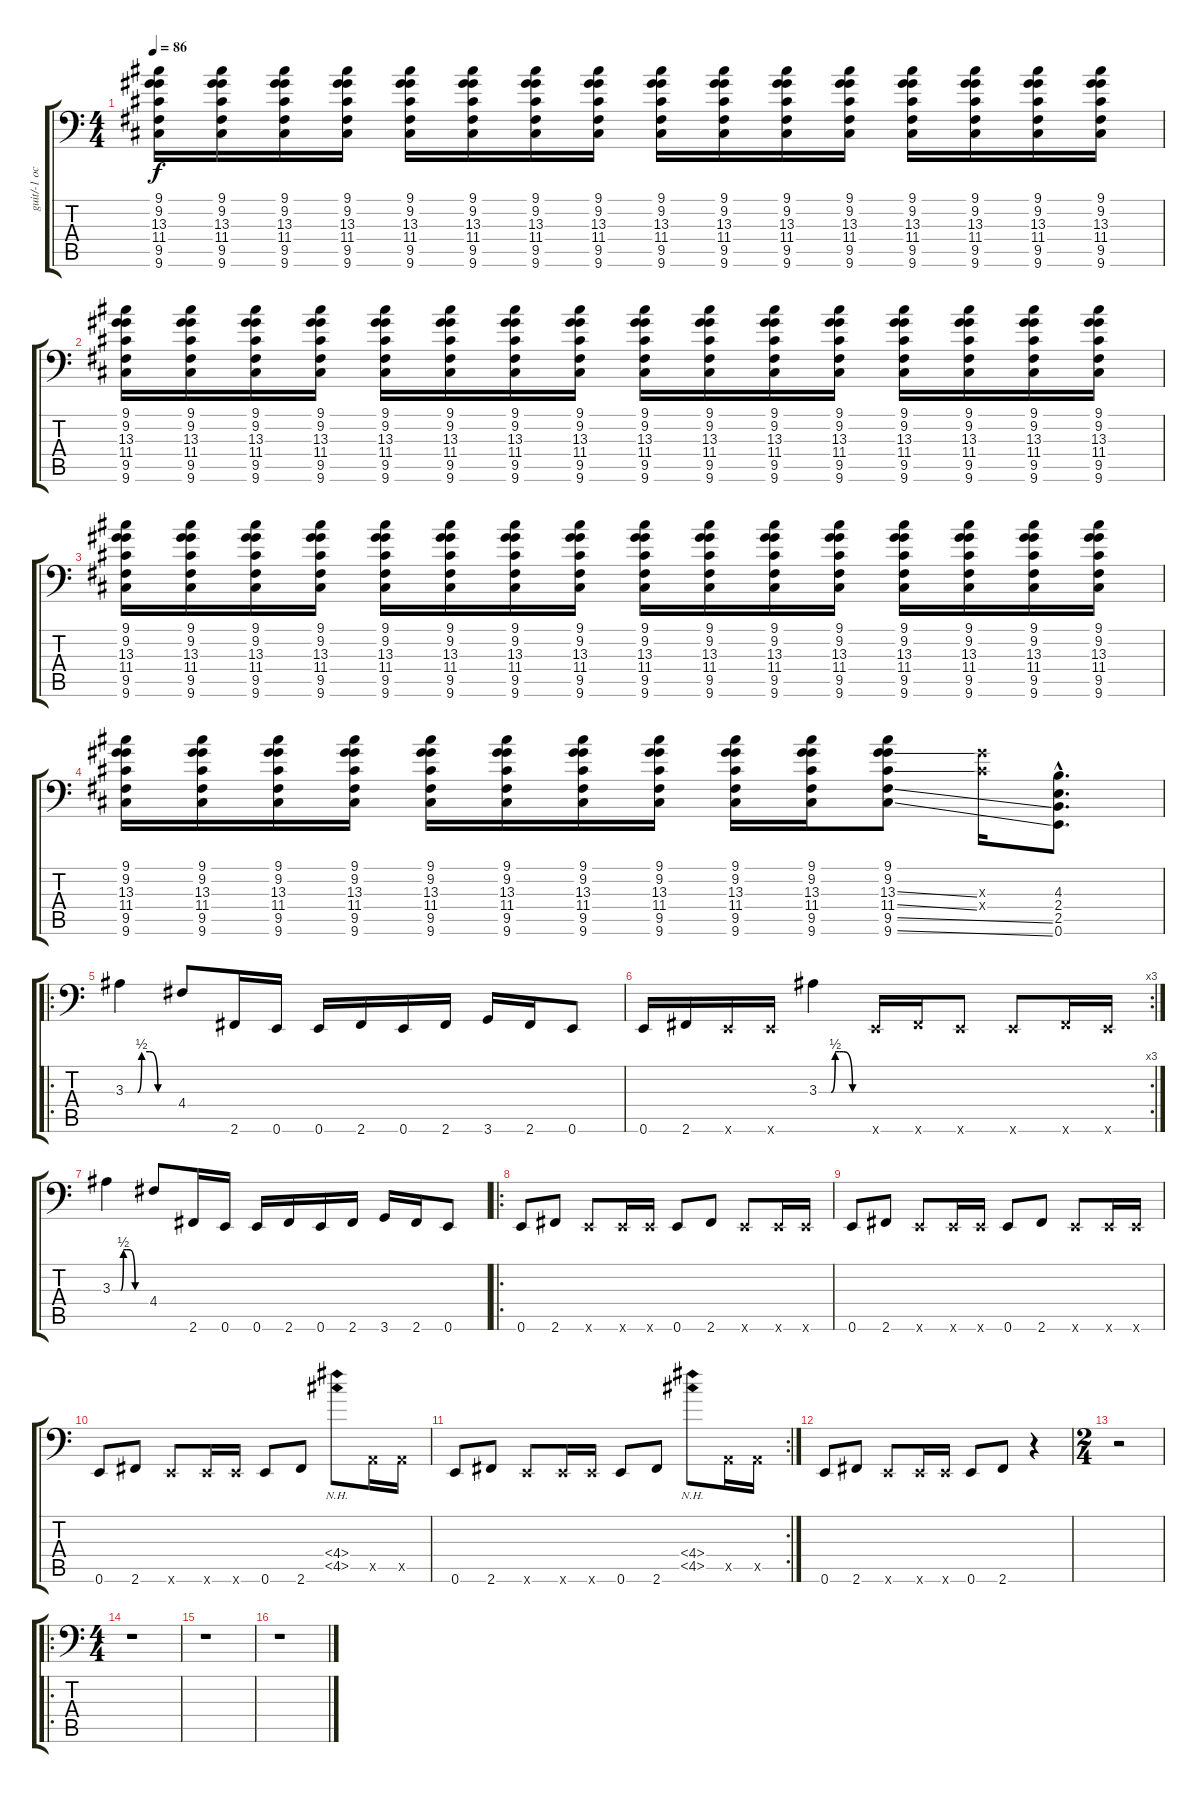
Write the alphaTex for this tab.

\track ("guit/-1 oct" "guit/-1 oc") {instrument distortionguitar}
\staff {score tabs}
\tuning (E3 B2 G2 D2 A1 E1) {hide}
\ts (4 4)
\tempo 86
\clef f4
\ks c
(9.1 9.2 13.3 11.4 9.5 9.6).16{dy f instrument distortionguitar} (9.1 9.2 13.3 11.4 9.5 9.6).16 (9.1 9.2 13.3 11.4 9.5 9.6).16 (9.1 9.2 13.3 11.4 9.5 9.6).16 (9.1 9.2 13.3 11.4 9.5 9.6).16 (9.1 9.2 13.3 11.4 9.5 9.6).16 (9.1 9.2 13.3 11.4 9.5 9.6).16 (9.1 9.2 13.3 11.4 9.5 9.6).16 (9.1 9.2 13.3 11.4 9.5 9.6).16 (9.1 9.2 13.3 11.4 9.5 9.6).16 (9.1 9.2 13.3 11.4 9.5 9.6).16 (9.1 9.2 13.3 11.4 9.5 9.6).16 (9.1 9.2 13.3 11.4 9.5 9.6).16 (9.1 9.2 13.3 11.4 9.5 9.6).16 (9.1 9.2 13.3 11.4 9.5 9.6).16 (9.1 9.2 13.3 11.4 9.5 9.6).16 |
(9.1 9.2 13.3 11.4 9.5 9.6).16 (9.1 9.2 13.3 11.4 9.5 9.6).16 (9.1 9.2 13.3 11.4 9.5 9.6).16 (9.1 9.2 13.3 11.4 9.5 9.6).16 (9.1 9.2 13.3 11.4 9.5 9.6).16 (9.1 9.2 13.3 11.4 9.5 9.6).16 (9.1 9.2 13.3 11.4 9.5 9.6).16 (9.1 9.2 13.3 11.4 9.5 9.6).16 (9.1 9.2 13.3 11.4 9.5 9.6).16 (9.1 9.2 13.3 11.4 9.5 9.6).16 (9.1 9.2 13.3 11.4 9.5 9.6).16 (9.1 9.2 13.3 11.4 9.5 9.6).16 (9.1 9.2 13.3 11.4 9.5 9.6).16 (9.1 9.2 13.3 11.4 9.5 9.6).16 (9.1 9.2 13.3 11.4 9.5 9.6).16 (9.1 9.2 13.3 11.4 9.5 9.6).16 |
(9.1 9.2 13.3 11.4 9.5 9.6).16 (9.1 9.2 13.3 11.4 9.5 9.6).16 (9.1 9.2 13.3 11.4 9.5 9.6).16 (9.1 9.2 13.3 11.4 9.5 9.6).16 (9.1 9.2 13.3 11.4 9.5 9.6).16 (9.1 9.2 13.3 11.4 9.5 9.6).16 (9.1 9.2 13.3 11.4 9.5 9.6).16 (9.1 9.2 13.3 11.4 9.5 9.6).16 (9.1 9.2 13.3 11.4 9.5 9.6).16 (9.1 9.2 13.3 11.4 9.5 9.6).16 (9.1 9.2 13.3 11.4 9.5 9.6).16 (9.1 9.2 13.3 11.4 9.5 9.6).16 (9.1 9.2 13.3 11.4 9.5 9.6).16 (9.1 9.2 13.3 11.4 9.5 9.6).16 (9.1 9.2 13.3 11.4 9.5 9.6).16 (9.1 9.2 13.3 11.4 9.5 9.6).16 |
(9.1 9.2 13.3 11.4 9.5 9.6).16 (9.1 9.2 13.3 11.4 9.5 9.6).16 (9.1 9.2 13.3 11.4 9.5 9.6).16 (9.1 9.2 13.3 11.4 9.5 9.6).16 (9.1 9.2 13.3 11.4 9.5 9.6).16 (9.1 9.2 13.3 11.4 9.5 9.6).16 (9.1 9.2 13.3 11.4 9.5 9.6).16 (9.1 9.2 13.3 11.4 9.5 9.6).16 (9.1 9.2 13.3 11.4 9.5 9.6).16 (9.1 9.2 13.3 11.4 9.5 9.6).16 (9.1 9.2 13.3{ss} 11.4{ss} 9.5{ss} 9.6{ss}).8 (13.3{x} 11.4{x}).16 (4.3{hac} 2.4{hac} 2.5{hac} 0.6{hac}).8{d} |
\ro
3.3{be (custom 0 0 15 0 20 2 30 2 40 0 60 0)}.4 4.4.8 2.6.16 0.6.16 0.6.16 2.6.16 0.6.16 2.6.16 3.6.16 2.6.16 0.6.8 |
\rc 3
0.6.16 2.6.16 0.6{x}.16 0.6{x}.16 3.3{be (custom 0 0 15 0 20 2 25 2 30 2 41 0 45 0 60 0)}.4 0.6{x}.16 2.6{x}.16 0.6{x}.8 0.6{x}.8 2.6{x}.16 0.6{x}.16 |
3.3{be (custom 0 0 15 0 20 2 25 2 30 2 41 0 45 0 60 0)}.4 4.4.8 2.6.16 0.6.16 0.6.16 2.6.16 0.6.16 2.6.16 3.6.16 2.6.16 0.6.8 |
\ro
0.6.8 2.6.8 0.6{x}.8 0.6{x}.16 0.6{x}.16 0.6.8 2.6.8 0.6{x}.8 0.6{x}.16 0.6{x}.16 |
0.6.8 2.6.8 0.6{x}.8 0.6{x}.16 0.6{x}.16 0.6.8 2.6.8 0.6{x}.8 0.6{x}.16 0.6{x}.16 |
0.6.8 2.6.8 0.6{x}.8 0.6{x}.16 0.6{x}.16 0.6.8 2.6.8 (4.4{nh} 4.5{nh}).8 0.5{x}.16 0.5{x}.16 |
\rc 2
0.6.8 2.6.8 0.6{x}.8 0.6{x}.16 0.6{x}.16 0.6.8 2.6.8 (4.4{nh} 4.5{nh}).8 0.5{x}.16 0.5{x}.16 |
0.6.8 2.6.8 0.6{x}.8 0.6{x}.16 0.6{x}.16 0.6.8 2.6.8 r.4 |
\ts (2 4)
r.2 |
\ro
\ts (4 4)
r.1 |
r.1 |
r.1
